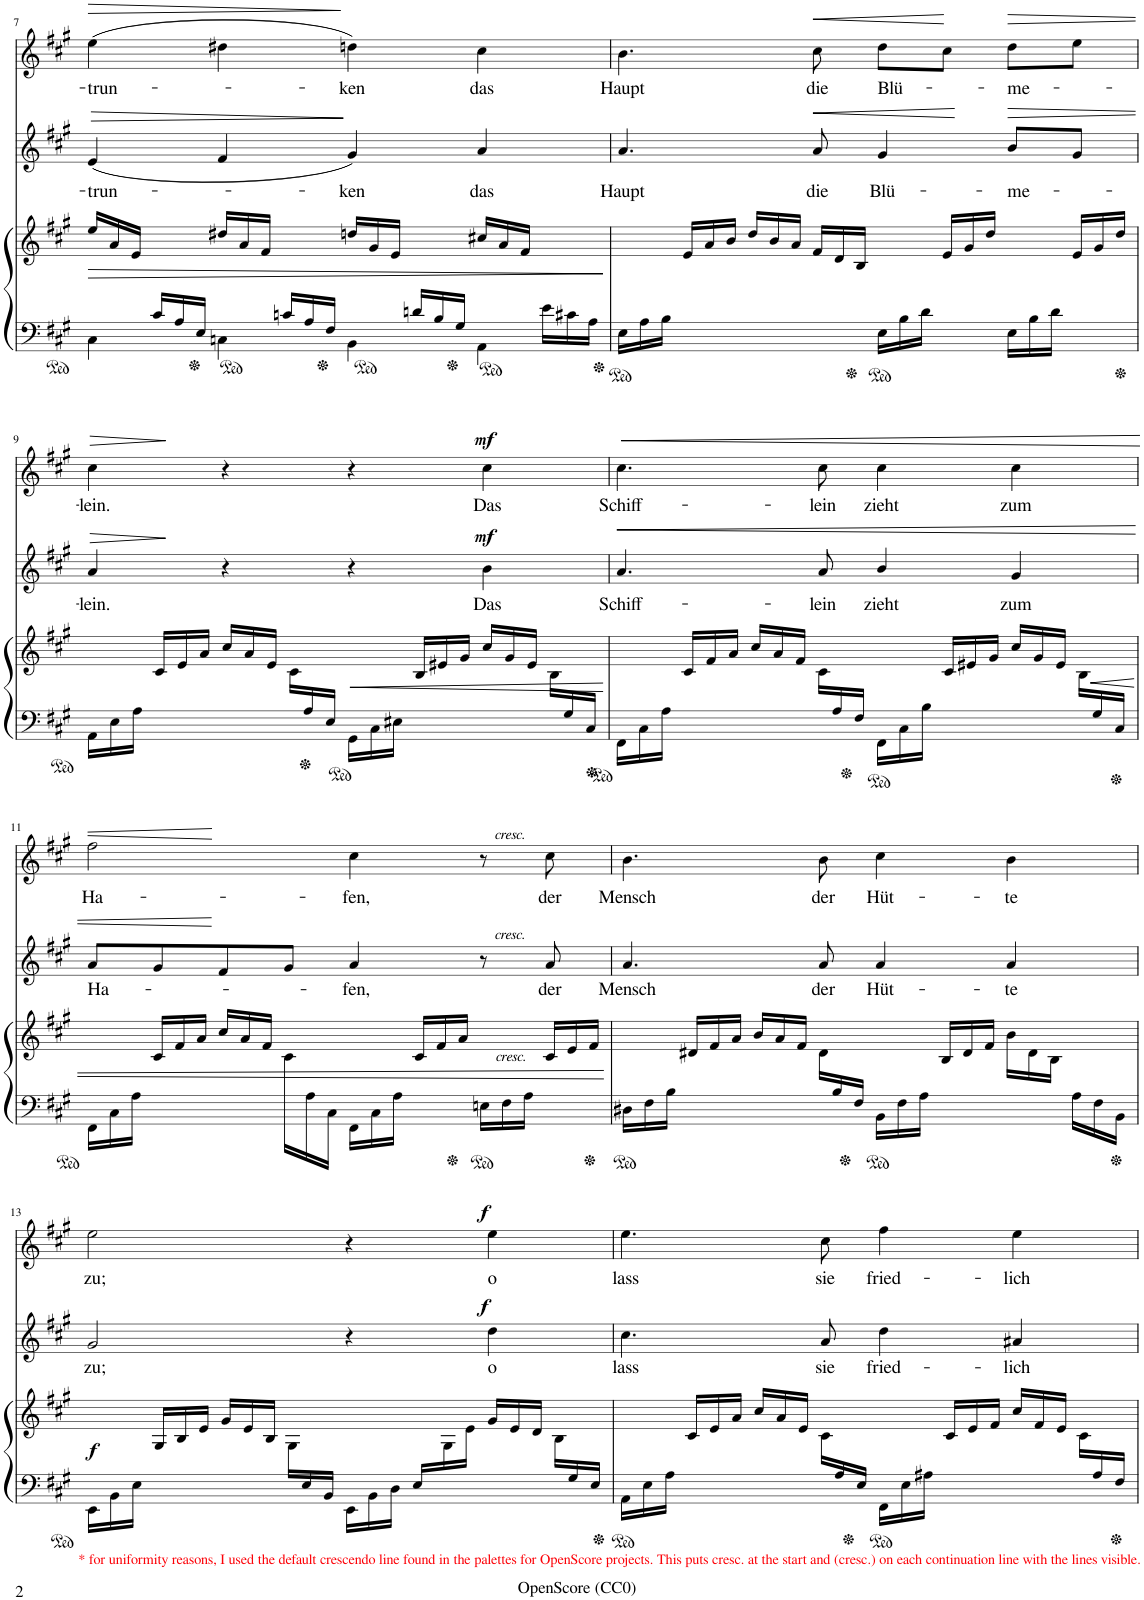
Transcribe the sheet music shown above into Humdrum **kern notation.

**kern	**kern	**dynam	**kern	**text	**dynam	**kern	**text	**dynam
*part3	*part3	*part3	*part2	*part2	*part2	*part1	*part1	*part1
*staff4	*staff3	*staff3/4	*staff2	*staff2	*staff2	*staff1	*staff1	*staff1
*I"Pianoforte	*	*	*I"Soprano 2	*	*	*I"Soprano 1	*	*
*I'Pno	*	*	*	*	*	*	*	*
!!LO:PB:g=z
*clefF4	*clefG2	*	*clefG2	*	*	*clefG2	*	*
*k[f#c#g#]	*k[f#c#g#]	*	*k[f#c#g#]	*	*	*k[f#c#g#]	*	*
*M4/4	*M4/4	*	*M4/4	*	*	*M4/4	*	*
=7	=7	=7	=7	=7	=7	=7	=7	=7
*^	*	*	*	*	*	*	*	*
!	!	!	!LO:HP:b	!	!LO:LY:b	!LO:HP:b	!	!LO:LY:b	!LO:HP:b
8ryy	4C#\	24ee/LL	>	(4e/	-trun-	>	(4ee\	-trun-	>
.	.	24a/	.	.	.	.	.	.	.
.	.	24e/JJ	.	.	.	.	.	.	.
24c#/LL	.	8ryy	.	.	.	.	.	.	.
24A/	.	.	.	.	.	.	.	.	.
24E/JJ	.	.	.	.	.	.	.	.	.
8ryy	4Cn\	24dd#X/LL	.	4f#/	.	.	4dd#X\	.	.
.	.	24a/	.	.	.	.	.	.	.
.	.	24f#/JJ	.	.	.	.	.	.	.
24cn/LL	.	8ryy	.	.	.	.	.	.	.
24A/	.	.	.	.	.	.	.	.	.
24F#/JJ	.	.	.	.	.	.	.	.	.
!	!	!	!	!	!LO:LY:b	!	!	!LO:LY:b	!
8ryy	4BB\	24ddn/LL	.	4g#/)	-ken	]	4ddn\)	-ken	]
.	.	24g#/	.	.	.	.	.	.	.
.	.	24e/JJ	.	.	.	.	.	.	.
24dn/LL	.	8ryy	.	.	.	.	.	.	.
24B/	.	.	.	.	.	.	.	.	.
24G#/JJ	.	.	.	.	.	.	.	.	.
!	!	!	!	!	!LO:LY:b	!	!	!LO:LY:b	!
8ryy	4AA\	24cc#X/LL	.	4a/	das	.	4cc#\	das	.
.	.	24a/	.	.	.	.	.	.	.
.	.	24f#/JJ	.	.	.	.	.	.	.
24e\LL	.	8ryy	.	.	.	.	.	.	.
24c#X\	.	.	.	.	.	.	.	.	.
24A\JJ	.	.	.	.	.	.	.	.	.
*v	*v	*	*	*	*	*	*	*	*
.	.	]	.	.	.	.	.	.
=8	=8	=8	=8	=8	=8	=8	=8	=8
*ped	*	*	*	*	*	*	*	*
*^	*	*	*	*	*	*	*	*
!	!	!	!	!	!LO:LY:b	!	!	!LO:LY:b	!
24E\LL	1ryy	8ryy	.	4.a/	Haupt	.	4.b\	Haupt	.
24A\	.	.	.	.	.	.	.	.	.
24B\JJ	.	.	.	.	.	.	.	.	.
4.ryy	.	24e/LL	.	.	.	.	.	.	.
.	.	24a/	.	.	.	.	.	.	.
.	.	24b/JJ	.	.	.	.	.	.	.
.	.	24dd/LL	.	.	.	.	.	.	.
.	.	24b/	.	.	.	.	.	.	.
.	.	24a/JJ	.	.	.	.	.	.	.
!	!	!	!	!	!LO:LY:b	!LO:HP:b	!	!LO:LY:b	!LO:HP:b
.	.	24f#/LL	.	8a/	die	<	8cc#\	die	<
.	.	24d/	.	.	.	.	.	.	.
.	.	24B/JJ	.	.	.	.	.	.	.
*ped	*	*	*	*	*	*	*	*	*
*	*	*Xped	*	*	*	*	*	*	*
!	!	!	!	!	!LO:LY:b	!	!	!LO:LY:b	!
24E\LL	.	8ryy	.	4g#/	Blü-	.	8dd\L	Blü-	.
24B\	.	.	.	.	.	.	.	.	.
24d\JJ	.	.	.	.	.	.	.	.	.
8ryy	.	24e/LL	.	.	.	.	8cc#\J	.	[
.	.	24g#/	.	.	.	.	.	.	.
.	.	24dd/JJ	.	.	.	.	.	.	.
!	!	!	!	!	!LO:LY:b	!LO:HP:n=1:b	!	!LO:LY:b	!LO:HP:b
24E\LL	.	8ryy	.	8b/L	-me-	[ >	8dd\L	-me-	>
24B\	.	.	.	.	.	.	.	.	.
24d\JJ	.	.	.	.	.	.	.	.	.
8ryy	.	24e/LL	.	8g#/J	.	.	8ee\J	.	.
.	.	24g#/	.	.	.	.	.	.	.
.	.	24dd/JJ	.	.	.	.	.	.	.
!!LO:LB:g=z
=9	=9	=9	=9	=9	=9	=9	=9	=9	=9
*	*	*Xped	*	*	*	*	*	*	*
!	!	!	!	!	!LO:LY:b	!	!	!LO:LY:b	!
24AA\LL	1ryy	8ryy	.	4a/	-lein.	.	4cc#\	-lein.	.
24E\	.	.	.	.	.	.	.	.	.
24A\JJ	.	.	.	.	.	.	.	.	.
24%7ryy	.	24c#/LL	.	.	.	.	.	.	.
.	.	24e/	.	.	.	.	.	.	.
.	.	24a/JJ	.	.	.	.	.	.	.
.	.	24cc#/LL	.	4r	.	]	4r	.	]
.	.	24a/	.	.	.	.	.	.	.
.	.	24e/JJ	.	.	.	.	.	.	.
*	*	*Xbrackettup	*	*	*	*	*	*	*
.	.	24c#\LL	.	.	.	.	.	.	.
24A/	.	24%5ryy	.	.	.	.	.	.	.
24E/JJ	.	.	.	.	.	.	.	.	.
24GG#\LL	.	.	.	4r	.	.	4r	.	.
24C#\	.	.	.	.	.	.	.	.	.
24E#X\JJ	.	.	.	.	.	.	.	.	.
*	*	*brackettup	*	*	*	*	*	*	*
24%7ryy	.	24B/LL	.	.	.	.	.	.	.
.	.	24e#X/	.	.	.	.	.	.	.
.	.	24g#/JJ	.	.	.	.	.	.	.
!	!	!	!	!	!LO:LY:b	!LO:DY:a	!	!LO:LY:b	!LO:DY:a
.	.	24cc#/LL	.	4b\	Das	mf	4cc#\	Das	mf
.	.	24g#/	.	.	.	.	.	.	.
.	.	24e#/JJ	.	.	.	.	.	.	.
*	*	*Xbrackettup	*	*	*	*	*	*	*
.	.	24B\LL	.	.	.	.	.	.	.
24G#/	.	12ryy	.	.	.	.	.	.	.
24C#/JJ	.	.	.	.	.	.	.	.	.
=10	=10	=10	=10	=10	=10	=10	=10	=10	=10
!	!	!	!	!	!LO:LY:b	!LO:HP:b	!	!LO:LY:b	!LO:HP:b
24FF#\LL	1ryy	8ryy	.	4.a/	Schiff-	<	4.cc#\	Schiff-	<
24C#\	.	.	.	.	.	.	.	.	.
24A\JJ	.	.	.	.	.	.	.	.	.
*	*	*brackettup	*	*	*	*	*	*	*
24%7ryy	.	24c#/LL	.	.	.	.	.	.	.
.	.	24f#/	.	.	.	.	.	.	.
.	.	24a/JJ	.	.	.	.	.	.	.
.	.	24cc#/LL	.	.	.	.	.	.	.
.	.	24a/	.	.	.	.	.	.	.
.	.	24f#/JJ	.	.	.	.	.	.	.
*	*	*Xbrackettup	*	*	*	*	*	*	*
!	!	!	!	!	!LO:LY:b	!	!	!LO:LY:b	!
.	.	24c#\LL	.	8a/	-lein	.	8cc#\	-lein	.
24A/	.	24%5ryy	.	.	.	.	.	.	.
24F#/JJ	.	.	.	.	.	.	.	.	.
!	!	!	!	!	!LO:LY:b	!	!	!LO:LY:b	!
24FF#\LL	.	.	.	4b/	zieht	.	4cc#\	zieht	.
24C#\	.	.	.	.	.	.	.	.	.
24B\JJ	.	.	.	.	.	.	.	.	.
*	*	*brackettup	*	*	*	*	*	*	*
24%7ryy	.	24c#/LL	.	.	.	.	.	.	.
.	.	24e#X/	.	.	.	.	.	.	.
.	.	24g#/JJ	.	.	.	.	.	.	.
!	!	!	!	!	!LO:LY:b	!	!	!LO:LY:b	!
.	.	24cc#/LL	.	4g#/	zum	.	4cc#\	zum	.
.	.	24g#/	.	.	.	.	.	.	.
.	.	24e#/JJ	.	.	.	.	.	.	.
*	*	*Xbrackettup	*	*	*	*	*	*	*
!	!	!	!LO:HP:b	!	!	!	!	!	!
.	.	24B\LL	<	.	.	.	.	.	.
24G#/	.	12ryy	.	.	.	.	.	.	.
24C#/JJ	.	.	.	.	.	.	.	.	.
!!LO:LB:g=z
=11	=11	=11	=11	=11	=11	=11	=11	=11	=11
*ped	*	*	*	*	*	*	*	*	*
!	!	!	!	!	!LO:LY:b	!	!	!LO:LY:b	!
24FF#\LL	1ryy	8ryy	.	8a/L	Ha-	.	2ff#\	Ha-	.
24C#\	.	.	.	.	.	.	.	.	.
24A\JJ	.	.	.	.	.	.	.	.	.
*	*	*brackettup	*	*	*	*	*	*	*
24%7ryy	.	24c#/LL	.	8g#/	.	.	.	.	.
.	.	24f#/	.	.	.	.	.	.	.
.	.	24a/JJ	.	.	.	.	.	.	.
.	.	24cc#/LL	.	8f#/	.	[	.	.	.
.	.	24a/	.	.	.	.	.	.	.
.	.	24f#/JJ	.	.	.	.	.	.	.
*	*	*Xbrackettup	*	*	*	*	*	*	*
.	.	24c#\LL	.	8g#/J	.	.	.	.	.
24A\	.	24%5ryy	.	.	.	.	.	.	.
24C#\JJ	.	.	.	.	.	.	.	.	.
!	!	!	!	!	!LO:LY:b	!	!	!LO:LY:b	!
24FF#\LL	.	.	.	4a/	-fen,	.	4cc#\	-fen,	[
24C#\	.	.	.	.	.	.	.	.	.
24A\JJ	.	.	.	.	.	.	.	.	.
*	*	*brackettup	*	*	*	*	*	*	*
8ryy	.	24c#/LL	.	.	.	.	.	.	.
.	.	24f#/	.	.	.	.	.	.	.
.	.	24a/JJ	.	.	.	.	.	.	.
*ped	*	*	*	*	*	*	*	*	*
*Xbrackettup	*	*	*	*	*	*	*	*	*
*	*	*Xped	*	*	*	*	*	*	*
!	!	!	!	!	!	!	!LO:TX:a:i:t=cresc.	!	!
!	!	!	!	!LO:TX:a:i:t=cresc.	!	!	!	!	!
!	!	!LO:TX:b:i:t=cresc.	!	!	!	!	!	!	!
24En\LL	.	8ryy	.	8r	.	.	8r	.	.
24F#\	.	.	.	.	.	.	.	.	.
24A\JJ	.	.	.	.	.	.	.	.	.
!	!	!	!	!	!LO:LY:b	!	!	!LO:LY:b	!
8ryy	.	24c#/LL	.	8a/	der	.	8cc#\	der	.
.	.	24e/	.	.	.	.	.	.	.
.	.	24f#/JJ	.	.	.	.	.	.	.
*v	*v	*	*	*	*	*	*	*	*
.	.	[	.	.	.	.	.	.
=12	=12	=12	=12	=12	=12	=12	=12	=12
*brackettup	*	*	*	*	*	*	*	*
*^	*	*	*	*	*	*	*	*
*	*	*Xped	*	*	*	*	*	*	*
!	!	!	!	!	!LO:LY:b	!	!	!LO:LY:b	!
24D#X\LL	1ryy	8ryy	.	4.a/	Mensch	.	4.b\	Mensch	.
24F#\	.	.	.	.	.	.	.	.	.
24B\JJ	.	.	.	.	.	.	.	.	.
24%7ryy	.	24d#X/LL	.	.	.	.	.	.	.
.	.	24f#/	.	.	.	.	.	.	.
.	.	24a/JJ	.	.	.	.	.	.	.
.	.	24b/LL	.	.	.	.	.	.	.
.	.	24a/	.	.	.	.	.	.	.
.	.	24f#/JJ	.	.	.	.	.	.	.
*	*	*Xbrackettup	*	*	*	*	*	*	*
!	!	!	!	!	!LO:LY:b	!	!	!LO:LY:b	!
.	.	24d#\LL	.	8a/	der	.	8b\	der	.
24B/	.	24%5ryy	.	.	.	.	.	.	.
24F#/JJ	.	.	.	.	.	.	.	.	.
!	!	!	!	!	!LO:LY:b	!	!	!LO:LY:b	!
24BB\LL	.	.	.	4a/	Hüt-	.	4cc#\	Hüt-	.
24F#\	.	.	.	.	.	.	.	.	.
24A\JJ	.	.	.	.	.	.	.	.	.
*	*	*brackettup	*	*	*	*	*	*	*
4ryy	.	24B/LL	.	.	.	.	.	.	.
.	.	24d#/	.	.	.	.	.	.	.
.	.	24f#/JJ	.	.	.	.	.	.	.
*	*	*Xbrackettup	*	*	*	*	*	*	*
!	!	!	!	!	!LO:LY:b	!	!	!LO:LY:b	!
.	.	24b\LL	.	4a/	-te	.	4b\	-te	.
.	.	24d#\	.	.	.	.	.	.	.
.	.	24B\JJ	.	.	.	.	.	.	.
*Xbrackettup	*	*	*	*	*	*	*	*	*
24A\LL	.	8ryy	.	.	.	.	.	.	.
24F#\	.	.	.	.	.	.	.	.	.
24BB\JJ	.	.	.	.	.	.	.	.	.
!!LO:LB:g=z
=13	=13	=13	=13	=13	=13	=13	=13	=13	=13
*brackettup	*	*	*	*	*	*	*	*	*
!LO:TX:b:color=#FC0107:t=* for uniformity reasons, I used the default crescendo line found in the palettes for OpenScore projects. This puts cresc. at the start and (cresc.) on each continuation line with the lines visible.	!	!	!	!	!	!	!	!	!
!	!	!	!LO:DY:b	!	!LO:LY:b	!	!	!LO:LY:b	!
24EE\LL	1ryy	8ryy	f	2g#/	zu;	.	2ee\	zu;	.
24BB\	.	.	.	.	.	.	.	.	.
24E\JJ	.	.	.	.	.	.	.	.	.
*	*	*brackettup	*	*	*	*	*	*	*
24%7ryy	.	24G#/LL	.	.	.	.	.	.	.
.	.	24B/	.	.	.	.	.	.	.
.	.	24e/JJ	.	.	.	.	.	.	.
.	.	24g#/LL	.	.	.	.	.	.	.
.	.	24e/	.	.	.	.	.	.	.
.	.	24B/JJ	.	.	.	.	.	.	.
*	*	*Xbrackettup	*	*	*	*	*	*	*
.	.	24G#\LL	.	.	.	.	.	.	.
24E/	.	4ryy	.	.	.	.	.	.	.
24BB/JJ	.	.	.	.	.	.	.	.	.
24EE\LL	.	.	.	4r	.	.	4r	.	.
24BB\	.	.	.	.	.	.	.	.	.
24D\JJ	.	.	.	.	.	.	.	.	.
*Xbrackettup	*	*	*	*	*	*	*	*	*
24E/LL	.	.	.	.	.	.	.	.	.
4ryy	.	24G#\	.	.	.	.	.	.	.
.	.	24e\JJ	.	.	.	.	.	.	.
*	*	*brackettup	*	*	*	*	*	*	*
!	!	!	!	!	!LO:LY:b	!LO:DY:a	!	!LO:LY:b	!LO:DY:a
.	.	24g#/LL	.	4dd\	o	f	4ee\	o	f
.	.	24e/	.	.	.	.	.	.	.
.	.	24d/JJ	.	.	.	.	.	.	.
*	*	*Xbrackettup	*	*	*	*	*	*	*
.	.	24B\LL	.	.	.	.	.	.	.
24G#/	.	12ryy	.	.	.	.	.	.	.
24E/JJ	.	.	.	.	.	.	.	.	.
=14	=14	=14	=14	=14	=14	=14	=14	=14	=14
*brackettup	*	*	*	*	*	*	*	*	*
!	!	!	!	!	!LO:LY:b	!	!	!LO:LY:b	!
24AA\LL	1ryy	8ryy	.	4.cc#\	lass	.	4.ee\	lass	.
24E\	.	.	.	.	.	.	.	.	.
24A\JJ	.	.	.	.	.	.	.	.	.
*	*	*brackettup	*	*	*	*	*	*	*
24%7ryy	.	24c#/LL	.	.	.	.	.	.	.
.	.	24e/	.	.	.	.	.	.	.
.	.	24a/JJ	.	.	.	.	.	.	.
.	.	24cc#/LL	.	.	.	.	.	.	.
.	.	24a/	.	.	.	.	.	.	.
.	.	24e/JJ	.	.	.	.	.	.	.
*	*	*Xbrackettup	*	*	*	*	*	*	*
!	!	!	!	!	!LO:LY:b	!	!	!LO:LY:b	!
.	.	24c#\LL	.	8a/	sie	.	8cc#\	sie	.
24A/	.	24%5ryy	.	.	.	.	.	.	.
24E/JJ	.	.	.	.	.	.	.	.	.
!	!	!	!	!	!LO:LY:b	!	!	!LO:LY:b	!
24FF#\LL	.	.	.	4dd\	fried-	.	4ff#\	fried-	.
24E\	.	.	.	.	.	.	.	.	.
24A#X\JJ	.	.	.	.	.	.	.	.	.
*	*	*brackettup	*	*	*	*	*	*	*
24%7ryy	.	24c#/LL	.	.	.	.	.	.	.
.	.	24e/	.	.	.	.	.	.	.
.	.	24f#/JJ	.	.	.	.	.	.	.
!	!	!	!	!	!LO:LY:b	!	!	!LO:LY:b	!
.	.	24cc#/LL	.	4a#X/	-lich	.	4ee\	-lich	.
.	.	24f#/	.	.	.	.	.	.	.
.	.	24e/JJ	.	.	.	.	.	.	.
*	*	*Xbrackettup	*	*	*	*	*	*	*
.	.	24c#\LL	.	.	.	.	.	.	.
24A#/	.	12ryy	.	.	.	.	.	.	.
24F#/JJ	.	.	.	.	.	.	.	.	.
*v	*v	*	*	*	*	*	*	*	*
=	=	=	=	=	=	=	=	=
*-	*-	*-	*-	*-	*-	*-	*-	*-
